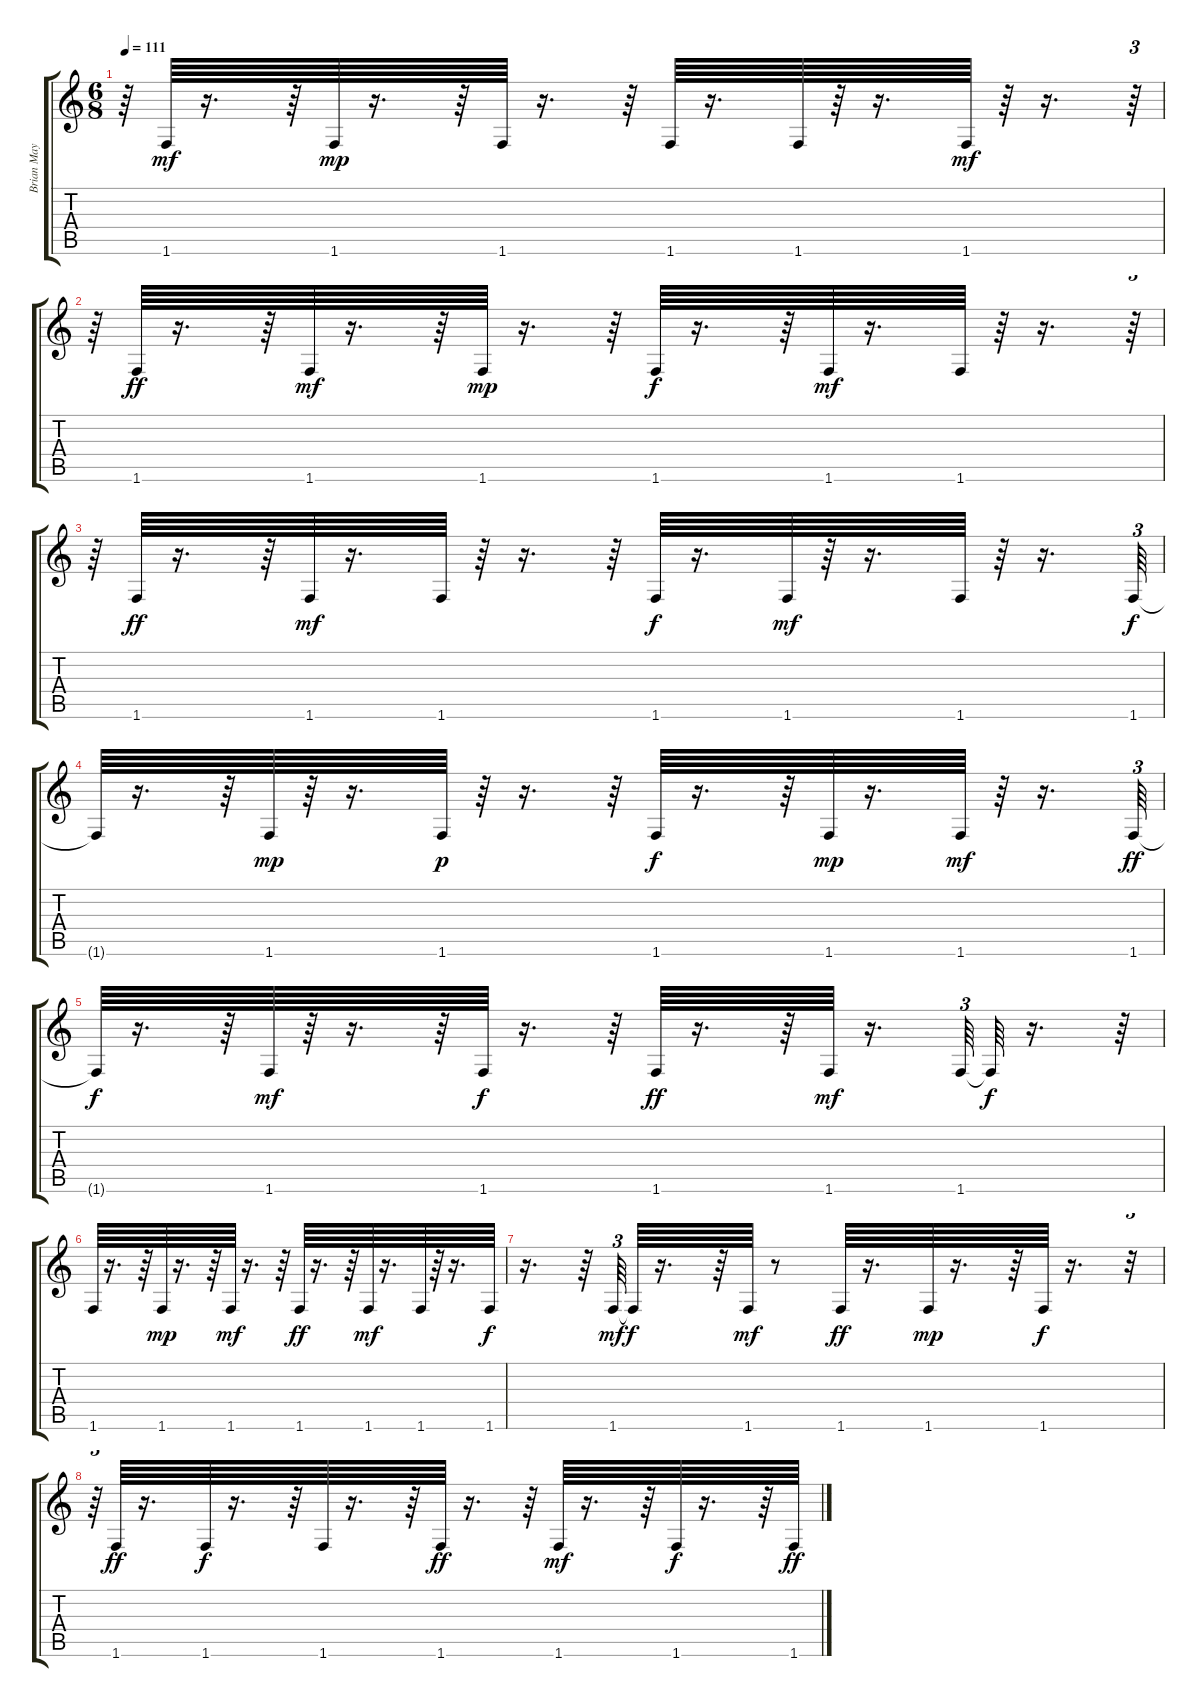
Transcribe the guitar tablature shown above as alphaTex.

\track ("Brian May Bass Accompainment" "Brian May ") {mute instrument acousticguitarsteel}
\staff {score tabs}
\tuning (E4 B3 G3 D3 A2 E2) {hide}
\ts (6 8)
\tempo 111
\clef g2
\ks c
r.64{dy mp} 1.6.64{dy mf} r.16{d} r.64 1.6.64{dy mp} r.16{d} r.64 1.6.64 r.16{d} r.64 1.6.64 r.16{d} 1.6.64 r.64 r.16{d} 1.6.64{dy mf} r.64 r.16{d} r.64{tu (3 2)} |
r.64 1.6.64{dy ff} r.16{d} r.64 1.6.64{dy mf} r.16{d} r.64 1.6.64{dy mp} r.16{d} r.64 1.6.64{dy f} r.16{d} r.64 1.6.64{dy mf} r.16{d} 1.6.64 r.64 r.16{d} r.64{tu (3 2)} |
r.64 1.6.64{dy ff} r.16{d} r.64 1.6.64{dy mf} r.16{d} 1.6.64 r.64 r.16{d} r.64 1.6.64{dy f} r.16{d} 1.6.64{dy mf} r.64 r.16{d} 1.6.64 r.64 r.16{d} 1.6.64{tu (3 2) dy f} |
1.6{t}.64 r.16{d} r.64 1.6.64{dy mp} r.64 r.16{d} 1.6.64{dy p} r.64 r.16{d} r.64 1.6.64{dy f} r.16{d} r.64 1.6.64{dy mp} r.16{d} 1.6.64{dy mf} r.64 r.16{d} 1.6.64{tu (3 2) dy ff} |
1.6{t}.64{dy f} r.16{d} r.64 1.6.64{dy mf} r.64 r.16{d} r.64 1.6.64{dy f} r.16{d} r.64 1.6.64{dy ff} r.16{d} r.64 1.6.64{dy mf} r.16{d} 1.6.64{tu (3 2)} 1.6{t}.64{dy f} r.16{d} r.64 |
1.6.64 r.16{d} r.64 1.6.64{dy mp} r.16{d} r.64 1.6.64{dy mf} r.16{d} r.64 1.6.64{dy ff} r.16{d} r.64 1.6.64{dy mf} r.16{d} 1.6.64 r.64 r.16{d} 1.6.64{dy f} |
r.16{d} r.64 1.6.64{tu (3 2) dy mf} 1.6{t}.64{dy f} r.16{d} r.64 1.6.64{dy mf} r.8 1.6.64{dy ff} r.16{d} 1.6.64{dy mp} r.16{d} r.64 1.6.64{dy f} r.16{d} r.32{tu (3 2)} |
r.64{tu (3 2)} 1.6.64{dy ff} r.16{d} 1.6.64{dy f} r.16{d} r.64 1.6.64 r.16{d} r.64 1.6.64{dy ff} r.16{d} r.64 1.6.64{dy mf} r.16{d} r.64 1.6.64{dy f} r.16{d} r.64 1.6.64{dy ff}
